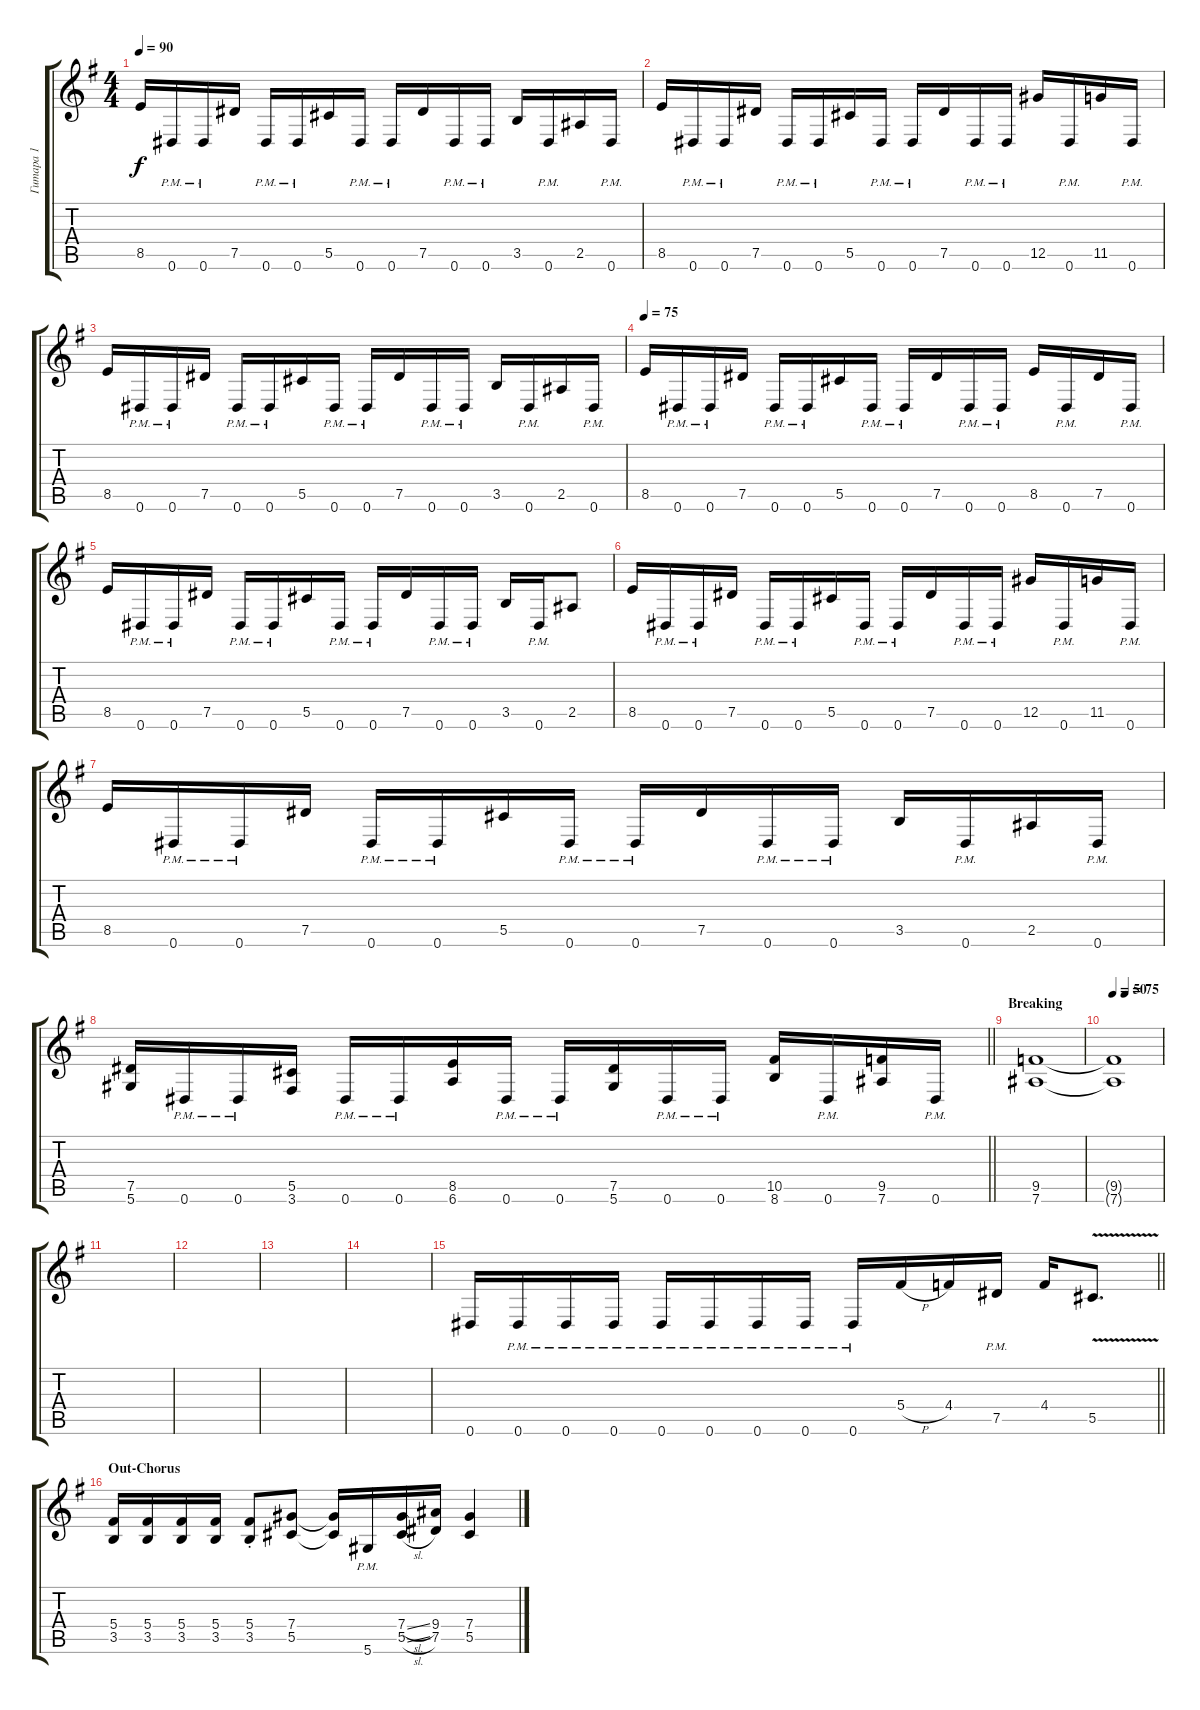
\track ("Гитара 1" "Гитара 1") {instrument distortionguitar}
\staff {score tabs}
\tuning (Eb4 Bb3 Gb3 Db3 Ab2 Eb2) {hide}
\ts (4 4)
\tempo 90
\clef g2
\ks eminor
8.5.16{dy f} 0.6{pm}.16 0.6{pm}.16 7.5.16 0.6{pm}.16 0.6{pm}.16 5.5.16 0.6{pm}.16 0.6{pm}.16 7.5.16 0.6{pm}.16 0.6{pm}.16 3.5.16 0.6{pm}.16 2.5.16 0.6{pm}.16 |
8.5.16 0.6{pm}.16 0.6{pm}.16 7.5.16 0.6{pm}.16 0.6{pm}.16 5.5.16 0.6{pm}.16 0.6{pm}.16 7.5.16 0.6{pm}.16 0.6{pm}.16 12.5.16 0.6{pm}.16 11.5.16 0.6{pm}.16 |
8.5.16 0.6{pm}.16 0.6{pm}.16 7.5.16 0.6{pm}.16 0.6{pm}.16 5.5.16 0.6{pm}.16 0.6{pm}.16 7.5.16 0.6{pm}.16 0.6{pm}.16 3.5.16 0.6{pm}.16 2.5.16 0.6{pm}.16 |
\tempo 75
8.5.16 0.6{pm}.16 0.6{pm}.16 7.5.16 0.6{pm}.16 0.6{pm}.16 5.5.16 0.6{pm}.16 0.6{pm}.16 7.5.16 0.6{pm}.16 0.6{pm}.16 8.5.16 0.6{pm}.16 7.5.16 0.6{pm}.16 |
8.5.16 0.6{pm}.16 0.6{pm}.16 7.5.16 0.6{pm}.16 0.6{pm}.16 5.5.16 0.6{pm}.16 0.6{pm}.16 7.5.16 0.6{pm}.16 0.6{pm}.16 3.5.16 0.6{pm}.16 2.5.8 |
8.5.16 0.6{pm}.16 0.6{pm}.16 7.5.16 0.6{pm}.16 0.6{pm}.16 5.5.16 0.6{pm}.16 0.6{pm}.16 7.5.16 0.6{pm}.16 0.6{pm}.16 12.5.16 0.6{pm}.16 11.5.16 0.6{pm}.16 |
8.5.16 0.6{pm}.16 0.6{pm}.16 7.5.16 0.6{pm}.16 0.6{pm}.16 5.5.16 0.6{pm}.16 0.6{pm}.16 7.5.16 0.6{pm}.16 0.6{pm}.16 3.5.16 0.6{pm}.16 2.5.16 0.6{pm}.16 |
\barLineRight lightlight
(7.5 5.6).16 0.6{pm}.16 0.6{pm}.16 (5.5 3.6).16 0.6{pm}.16 0.6{pm}.16 (8.5 6.6).16 0.6{pm}.16 0.6{pm}.16 (7.5 5.6).16 0.6{pm}.16 0.6{pm}.16 (10.5 8.6).16 0.6{pm}.16 (9.5 7.6).16 0.6{pm}.16 |
\section ("" "Breaking")
(9.5 7.6).1 |
\tempo 50
\tempo (75 0.25)
(9.5{t} 7.6{t}).1 |
|
|
|
|
\barLineRight lightlight
0.6.16 0.6{pm}.16 0.6{pm}.16 0.6{pm}.16 0.6{pm}.16 0.6{pm}.16 0.6{pm}.16 0.6{pm}.16 0.6{pm}.16 5.4{h}.16 4.4.16 7.5{pm}.16 4.4.16 5.5{v}.8{d} |
\section ("" "Out-Chorus")
(5.4 3.5).16 (5.4 3.5).16 (5.4 3.5).16 (5.4 3.5).16 (5.4{st} 3.5{st}).8 (7.4 5.5).8 (7.4{t} 5.5{t}).16 5.6{pm}.16 (7.4{sl} 5.5{sl}).16 (9.4 7.5).16 (7.4 5.5).4
